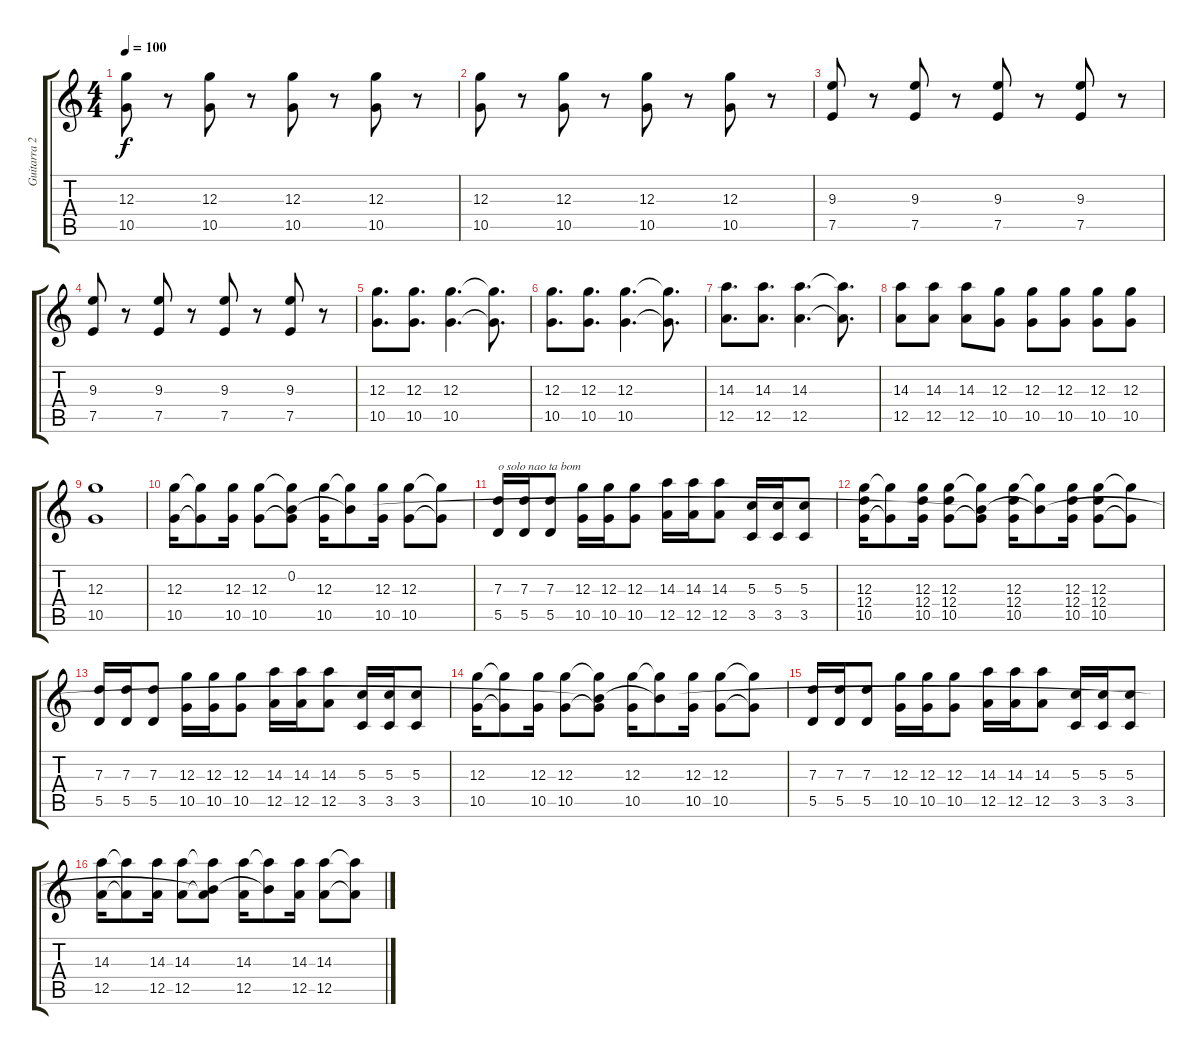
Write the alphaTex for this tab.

\track ("Guitarra 2" "Guitarra 2") {instrument overdrivenguitar}
\staff {score tabs}
\tuning (E4 B3 G3 D3 A2 E2) {hide}
\ts (4 4)
\tempo 100
\clef g2
\ks c
(12.3 10.5).8{dy f} r.8 (12.3 10.5).8 r.8 (12.3 10.5).8 r.8 (12.3 10.5).8 r.8 |
(12.3 10.5).8 r.8 (12.3 10.5).8 r.8 (12.3 10.5).8 r.8 (12.3 10.5).8 r.8 |
(9.3 7.5).8 r.8 (9.3 7.5).8 r.8 (9.3 7.5).8 r.8 (9.3 7.5).8 r.8 |
(9.3 7.5).8 r.8 (9.3 7.5).8 r.8 (9.3 7.5).8 r.8 (9.3 7.5).8 r.8 |
(12.3 10.5).8{d} (12.3 10.5).8{d} (12.3 10.5).4{d} (12.3{t} 10.5{t}).8{d} |
(12.3 10.5).8{d} (12.3 10.5).8{d} (12.3 10.5).4{d} (12.3{t} 10.5{t}).8{d} |
(14.3 12.5).8{d} (14.3 12.5).8{d} (14.3 12.5).4{d} (14.3{t} 12.5{t}).8{d} |
(14.3 12.5).8 (14.3 12.5).8 (14.3 12.5).8 (12.3 10.5).8 (12.3 10.5).8 (12.3 10.5).8 (12.3 10.5).8 (12.3 10.5).8 |
(12.3 10.5).1 |
(12.3 10.5).16 (12.3{t} 10.5{t}).8 (12.3 10.5).16 (12.3 10.5).8 (0.2 12.3{t} 10.5{t}).8 (12.3 10.5).16 (0.2{t} 12.3{t}).8 (12.3 10.5).16 (12.3 10.5).8 (12.3{t} 10.5{t}).8 |
(7.3 5.5).16{txt "o solo nao ta bom"} (7.3 5.5).16 (7.3 5.5).8 (12.3 10.5).16 (12.3 10.5).16 (12.3 10.5).8 (14.3 12.5).16 (14.3 12.5).16 (14.3 12.5).8 (5.3 3.5).16 (5.3 3.5).16 (5.3 3.5).8 |
(12.3 12.4 10.5).16 (12.3{t} 10.5{t}).8 (12.3 12.4 10.5).16 (12.3 12.4 10.5).8 (0.2{t} 12.3{t} 10.5{t}).8 (12.3 12.4 10.5).16 (0.2{t} 12.3{t}).8 (12.3 12.4 10.5).16 (12.3 12.4 10.5).8 (12.3{t} 10.5{t}).8 |
(7.3 5.5).16 (7.3 5.5).16 (7.3 5.5).8 (12.3 10.5).16 (12.3 10.5).16 (12.3 10.5).8 (14.3 12.5).16 (14.3 12.5).16 (14.3 12.5).8 (5.3 3.5).16 (5.3 3.5).16 (5.3 3.5).8 |
(12.3 10.5).16 (12.3{t} 10.5{t}).8 (12.3 10.5).16 (12.3 10.5).8 (0.2{t} 12.3{t} 10.5{t}).8 (12.3 10.5).16 (0.2{t} 12.3{t}).8 (12.3 10.5).16 (12.3 10.5).8 (12.3{t} 10.5{t}).8 |
(7.3 5.5).16 (7.3 5.5).16 (7.3 5.5).8 (12.3 10.5).16 (12.3 10.5).16 (12.3 10.5).8 (14.3 12.5).16 (14.3 12.5).16 (14.3 12.5).8 (5.3 3.5).16 (5.3 3.5).16 (5.3 3.5).8 |
(14.3 12.5).16 (14.3{t} 12.5{t}).8 (14.3 12.5).16 (14.3 12.5).8 (0.2{t} 14.3{t} 12.5{t}).8 (14.3 12.5).16 (0.2{t} 14.3{t}).8 (14.3 12.5).16 (14.3 12.5).8 (14.3{t} 12.5{t}).8
